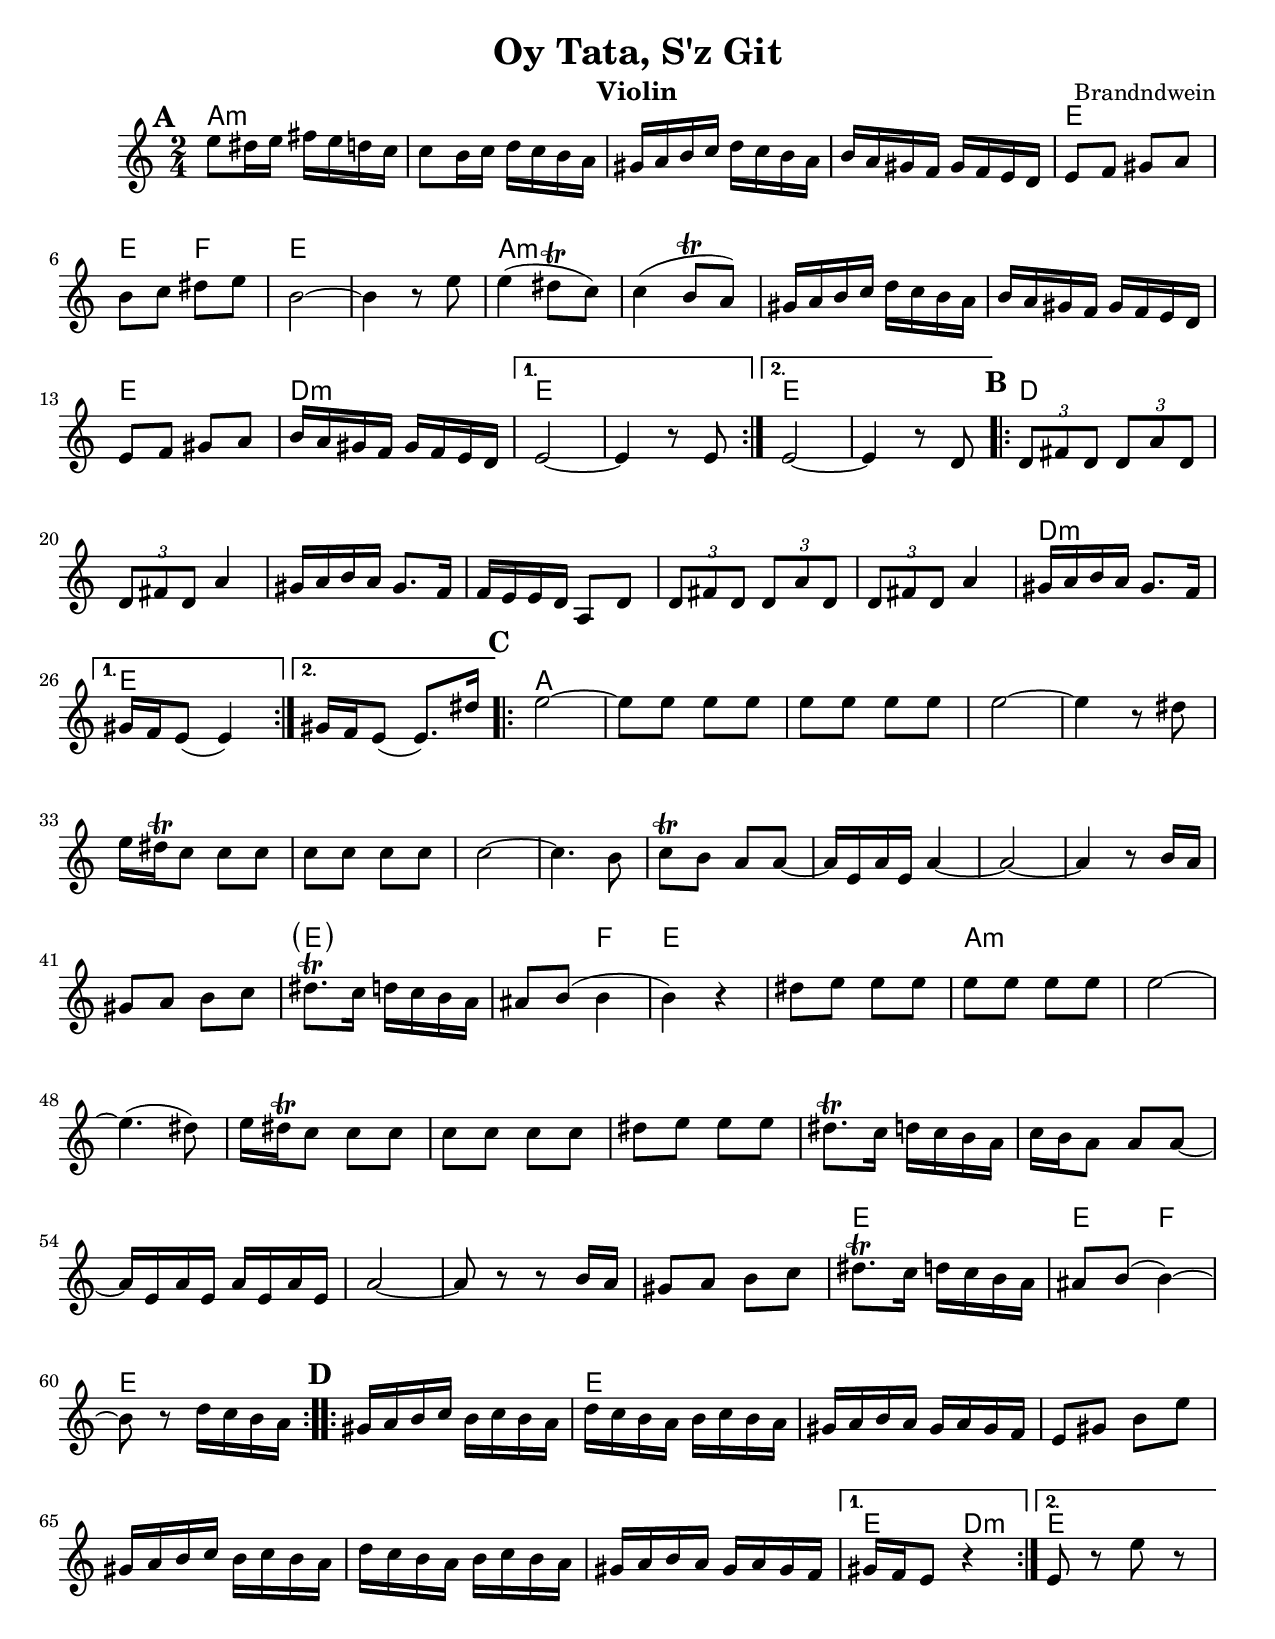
\version "2.20.0"
\language "english"


\paper {
  ragged-last-bottom = ##f
  ragged-bottom = ##f
  print-all-headers = ##t
  #(set-paper-size "letter")
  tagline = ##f
}

date = #(strftime "%d-%m-%Y" (localtime (current-time)))

%\markup{ \italic{ " Updated " \date  }  }

%\markup{ Got something to say? }

melody = \relative c'' {
  \clef treble

  \key c \major
  \time 2/4
  \set Score.markFormatter = #format-mark-box-alphabet
  %\partial 16*3 a16 d f   %lead in notes

  \repeat volta 2{
  \mark \default
    e8 ds16 e fs e d c
    c8 b16 c d c b a
    gs16 a b c d c b a
    b16 a gs f gs f e d
    e8 f gs a
    b8 c ds e
    b2 ~
    b4 r8 e8

    e4(ds8 \trill c)
    c4(b8 \trill a)
    gs16 a b c d c b a
    b16 a gs f gs f e d
    e8 f gs a
    b16 a gs f gs f e d
  }

  \alternative {
    {e2 ~ e4 r8 e }
    {e2 ~ e4 r8  d }
  }
\repeat volta 2{
  \mark \default
    \tuplet 3/2 { d8 fs d }  \tuplet 3/2 { d a' d, }
    \tuplet 3/2 { d fs d} a'4
    gs16 a b a gs8. f16
    f16 e e d a8 d
    \tuplet 3/2 { d8  fs d }  \tuplet 3/2 { d a' d, }
    \tuplet 3/2 { d fs d} a'4
    gs16 a b a gs8. f16

    %alternate end for part II

  }

  \alternative {
    { gs16 f e8(e4)) }
    { gs16 f e8(e8.) ds'16) }
  }


  \repeat volta 2{
  \mark \default
   e2~ \barNumberCheck #30
    e8 e e e
    e8 e e e
    e2~
    e4 r8 ds
    e16 ds \trill c8 c c
    c c c c c2~
    c4. b8
    c8 \trill b a a ~
    a16 e a e a4~ %a e a e
    a2 ~%40
    a4  r8 b16 a
    gs8 a b c
    ds8. \trill c16 d c b a|
    as8 b(b4 b) r4
    ds8 e e e
    e8 e e e
    e2~|
    e4.(ds8)|
    e16 ds \trill c8 c c |
    c8 c c c  %50
    ds8 e e e
    ds8. \trill c16 d c b a
    c16 b a8 a a ~
    a16 e a e a e a e
    a2 ~
    a8 r r b16 a
    gs8 a b c
    ds8. \trill c16 d c b a
    as8 b( b4) ~
    b8 r d16 c b a


  }

  \repeat volta 2{
  \mark \default
    gs16  a b c b c b a
    d c b a b c b a
    gs a b a gs a gs f
    e8 gs b e
    gs,16 a b c b c b a
    d c b a  b c b a
    gs a b a gs a gs f
  }
  \alternative {
    {gs16 f e8 r4 }
    {e8 r e' r }
  }

}
%************************Lyrics Block****************
%\addlyrics{ Doe a deer }

harmonies = \chordmode {
  a2*4:m
  %r2*3
  e2 e4 f4
  e2*2
  %r2
  a2*4:m
  %r2*3
  e2 d2:m e2*2
  %r2
  e2*2
  %r2
  %b part
  d2*6
  %r2*5
  d2:m e2*2
  %c part
  a2*14
  \parenthesize e4*3
  f4
  e2*2
  %r2
  a2*12:m
  %r2*11
  e2
  e4 f4
   e2*2
  %r2
  %d part
  e2*6
  %r2*5
  e4 d4:m e2
}

\score {
  <<
    \new ChordNames {
      \set chordChanges = ##f
      \harmonies
    }
    \new Staff
    \melody
  >>
  \header{
    title= "Oy Tata, S'z Git"
    composer= "Brandndwein"
    instrument = "Violin"
    arranger= ""
  }
  \midi{\tempo 4 = 120}
  \layout{indent = 1.0\cm}
}


%{
convert-ly (GNU LilyPond) 2.20.0  convert-ly: Processing `'...
Applying conversion: 2.19.2, 2.19.7, 2.19.11, 2.19.16, 2.19.22,
2.19.24, 2.19.28, 2.19.29, 2.19.32, 2.19.40, 2.19.46, 2.19.49,
2.19.80, 2.20.0
%}
